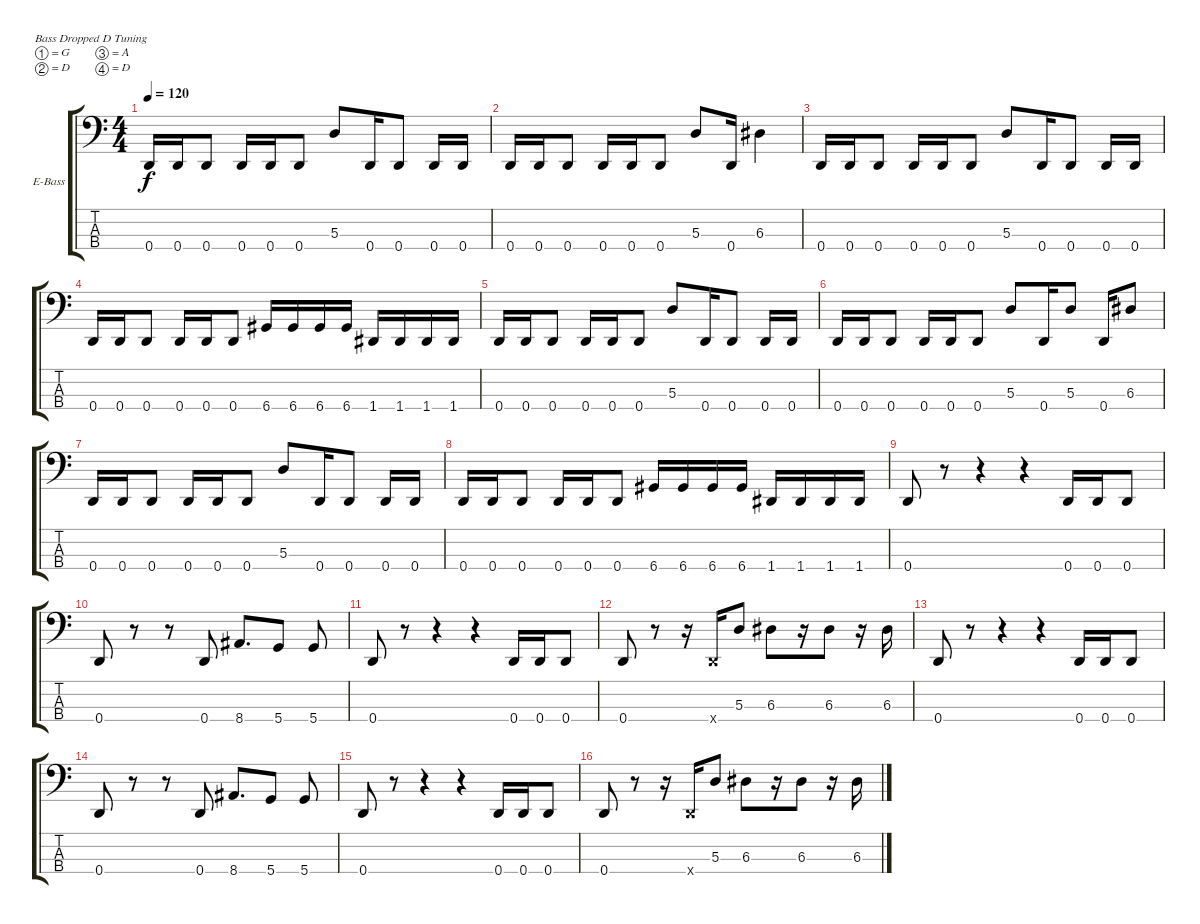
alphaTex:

\defaultSystemsLayout 4
\bracketExtendMode groupsimilarinstruments
\firstSystemTrackNameOrientation horizontal
\otherSystemsTrackNameOrientation horizontal
\track ("Electric Bass" "E-Bass") {instrument electricbassfinger}
\staff {score tabs}
\tuning (G2 D2 A1 D1)
\ts (4 4)
\tempo 120
\clef f4
\scale
0.485477
\ks c
0.4.16{dy f instrument electricbassfinger} 0.4.16 0.4.8 0.4.16 0.4.16 0.4.8 5.3.8 0.4.16 0.4.8 0.4.16 0.4.16 |
\scale
0.257261 0.4.16 0.4.16 0.4.8 0.4.16 0.4.16 0.4.8 5.3.8 0.4.16 6.3.4 |
\scale
0.257261 0.4.16 0.4.16 0.4.8 0.4.16 0.4.16 0.4.8 5.3.8 0.4.16 0.4.8 0.4.16 0.4.16 |
\scale
0.333333 0.4.16 0.4.16 0.4.8 0.4.16 0.4.16 0.4.8 6.4.16 6.4.16 6.4.16 6.4.16 1.4.16 1.4.16 1.4.16 1.4.16 |
\scale
0.333333 0.4.16 0.4.16 0.4.8 0.4.16 0.4.16 0.4.8 5.3.8 0.4.16 0.4.8 0.4.16 0.4.16 |
\scale
0.333333 0.4.16 0.4.16 0.4.8 0.4.16 0.4.16 0.4.8 5.3.8 0.4.16 5.3.8 0.4.16 6.3.8 |
\scale
0.333333 0.4.16 0.4.16 0.4.8 0.4.16 0.4.16 0.4.8 5.3.8 0.4.16 0.4.8 0.4.16 0.4.16 |
\scale
0.333333 0.4.16 0.4.16 0.4.8 0.4.16 0.4.16 0.4.8 6.4.16 6.4.16 6.4.16 6.4.16 1.4.16 1.4.16 1.4.16 1.4.16 |
\scale
0.333333 0.4.8 r.8 r.4 r.4 0.4.16 0.4.16 0.4.8 |
\scale
0.333333 0.4.8 r.8 r.8 0.4.8 8.4.8{d} 5.4.8 5.4.8 |
\scale
0.333333 0.4.8 r.8 r.4 r.4 0.4.16 0.4.16 0.4.8 |
\scale
0.333333 0.4.8 r.8 r.16 0.4{x}.16 5.3.8 6.3.8 r.16 6.3.8 r.16 6.3.16 |
\scale
0.333333 0.4.8 r.8 r.4 r.4 0.4.16 0.4.16 0.4.8 |
\scale
0.333333 0.4.8 r.8 r.8 0.4.8 8.4.8{d} 5.4.8 5.4.8 |
\scale
0.333333 0.4.8 r.8 r.4 r.4 0.4.16 0.4.16 0.4.8 |
\scale
0.333333 0.4.8 r.8 r.16 0.4{x}.16 5.3.8 6.3.8 r.16 6.3.8 r.16 6.3.16
